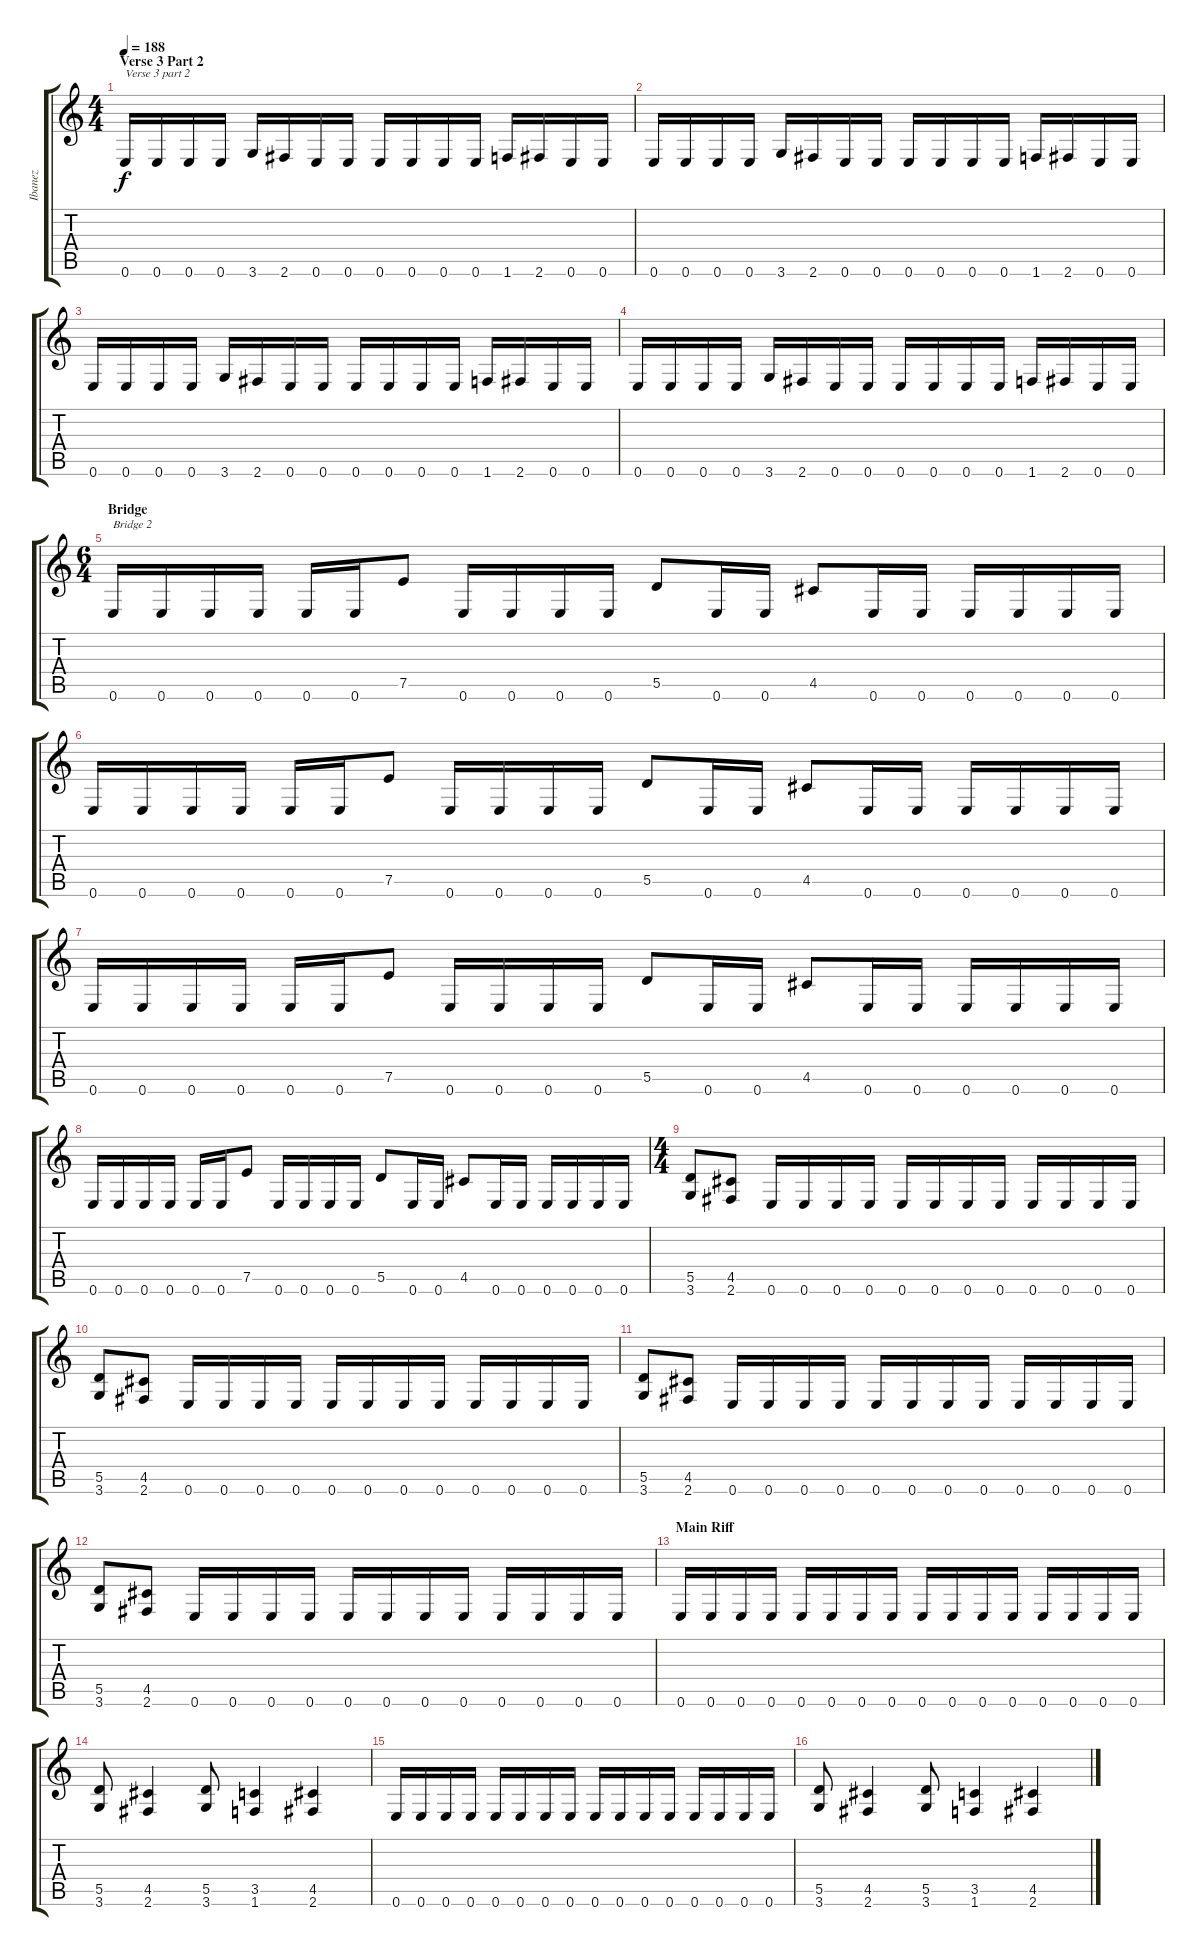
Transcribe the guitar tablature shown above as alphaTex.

\track ("Ibanez" "Ibanez") {instrument distortionguitar}
\staff {score tabs}
\tuning (E4 B3 G3 D3 A2 E2) {hide}
\ts (4 4)
\section ("" "Verse 3 Part 2")
\tempo 188
\clef g2
\ks c
0.6.16{txt "Verse 3 part 2" dy f} 0.6.16 0.6.16 0.6.16 3.6.16 2.6.16 0.6.16 0.6.16 0.6.16 0.6.16 0.6.16 0.6.16 1.6.16 2.6.16 0.6.16 0.6.16 |
0.6.16 0.6.16 0.6.16 0.6.16 3.6.16 2.6.16 0.6.16 0.6.16 0.6.16 0.6.16 0.6.16 0.6.16 1.6.16 2.6.16 0.6.16 0.6.16 |
0.6.16 0.6.16 0.6.16 0.6.16 3.6.16 2.6.16 0.6.16 0.6.16 0.6.16 0.6.16 0.6.16 0.6.16 1.6.16 2.6.16 0.6.16 0.6.16 |
0.6.16 0.6.16 0.6.16 0.6.16 3.6.16 2.6.16 0.6.16 0.6.16 0.6.16 0.6.16 0.6.16 0.6.16 1.6.16 2.6.16 0.6.16 0.6.16 |
\ts (6 4)
\section ("" "Bridge")
0.6.16{txt "Bridge 2"} 0.6.16 0.6.16 0.6.16 0.6.16 0.6.16 7.5.8 0.6.16 0.6.16 0.6.16 0.6.16 5.5.8 0.6.16 0.6.16 4.5.8 0.6.16 0.6.16 0.6.16 0.6.16 0.6.16 0.6.16 |
0.6.16 0.6.16 0.6.16 0.6.16 0.6.16 0.6.16 7.5.8 0.6.16 0.6.16 0.6.16 0.6.16 5.5.8 0.6.16 0.6.16 4.5.8 0.6.16 0.6.16 0.6.16 0.6.16 0.6.16 0.6.16 |
0.6.16 0.6.16 0.6.16 0.6.16 0.6.16 0.6.16 7.5.8 0.6.16 0.6.16 0.6.16 0.6.16 5.5.8 0.6.16 0.6.16 4.5.8 0.6.16 0.6.16 0.6.16 0.6.16 0.6.16 0.6.16 |
0.6.16 0.6.16 0.6.16 0.6.16 0.6.16 0.6.16 7.5.8 0.6.16 0.6.16 0.6.16 0.6.16 5.5.8 0.6.16 0.6.16 4.5.8 0.6.16 0.6.16 0.6.16 0.6.16 0.6.16 0.6.16 |
\ts (4 4)
(5.5 3.6).8 (4.5 2.6).8 0.6.16 0.6.16 0.6.16 0.6.16 0.6.16 0.6.16 0.6.16 0.6.16 0.6.16 0.6.16 0.6.16 0.6.16 |
(5.5 3.6).8 (4.5 2.6).8 0.6.16 0.6.16 0.6.16 0.6.16 0.6.16 0.6.16 0.6.16 0.6.16 0.6.16 0.6.16 0.6.16 0.6.16 |
(5.5 3.6).8 (4.5 2.6).8 0.6.16 0.6.16 0.6.16 0.6.16 0.6.16 0.6.16 0.6.16 0.6.16 0.6.16 0.6.16 0.6.16 0.6.16 |
(5.5 3.6).8 (4.5 2.6).8 0.6.16 0.6.16 0.6.16 0.6.16 0.6.16 0.6.16 0.6.16 0.6.16 0.6.16 0.6.16 0.6.16 0.6.16 |
\section ("" "Main Riff")
0.6.16 0.6.16 0.6.16 0.6.16 0.6.16 0.6.16 0.6.16 0.6.16 0.6.16 0.6.16 0.6.16 0.6.16 0.6.16 0.6.16 0.6.16 0.6.16 |
(5.5 3.6).8 (4.5 2.6).4 (5.5 3.6).8 (3.5 1.6).4 (4.5 2.6).4 |
0.6.16 0.6.16 0.6.16 0.6.16 0.6.16 0.6.16 0.6.16 0.6.16 0.6.16 0.6.16 0.6.16 0.6.16 0.6.16 0.6.16 0.6.16 0.6.16 |
(5.5 3.6).8 (4.5 2.6).4 (5.5 3.6).8 (3.5 1.6).4 (4.5 2.6).4
